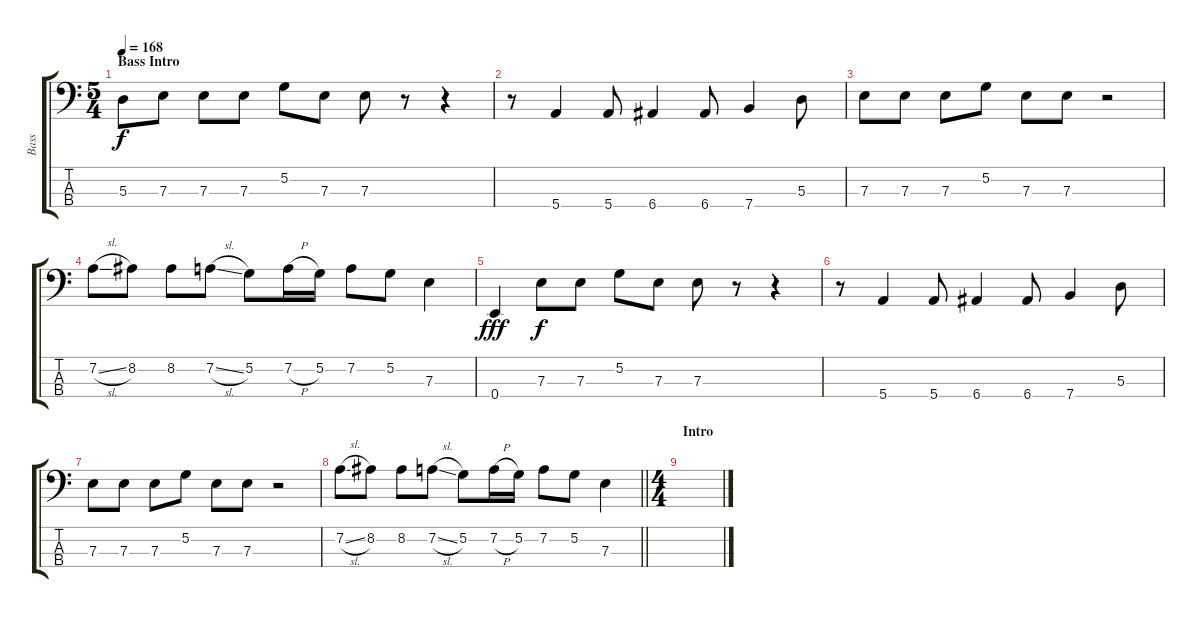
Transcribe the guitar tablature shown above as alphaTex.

\track ("Bass" "Bass") {instrument electricbassfinger}
\staff {score tabs}
\tuning (G2 D2 A1 E1) {hide}
\ts (5 4)
\section ("" "Bass Intro")
\tempo 168
\clef f4
\ks c
5.3.8{dy f instrument electricbassfinger} 7.3.8 7.3.8 7.3.8 5.2.8 7.3.8 7.3.8 r.8 r.4 |
r.8 5.4.4 5.4.8 6.4.4 6.4.8 7.4.4 5.3.8 |
7.3.8 7.3.8 7.3.8 5.2.8 7.3.8 7.3.8 r.2 |
7.2{sl}.8 8.2.8 8.2.8 7.2{sl}.8 5.2.8 7.2{h}.16 5.2.16 7.2.8 5.2.8 7.3.4 |
0.4.4{dy fff} 7.3.8{dy f} 7.3.8 5.2.8 7.3.8 7.3.8 r.8 r.4 |
r.8 5.4.4 5.4.8 6.4.4 6.4.8 7.4.4 5.3.8 |
7.3.8 7.3.8 7.3.8 5.2.8 7.3.8 7.3.8 r.2 |
\barLineRight lightlight
7.2{sl}.8 8.2.8 8.2.8 7.2{sl}.8 5.2.8 7.2{h}.16 5.2.16 7.2.8 5.2.8 7.3.4 |
\ts (4 4)
\section ("" "Intro")
